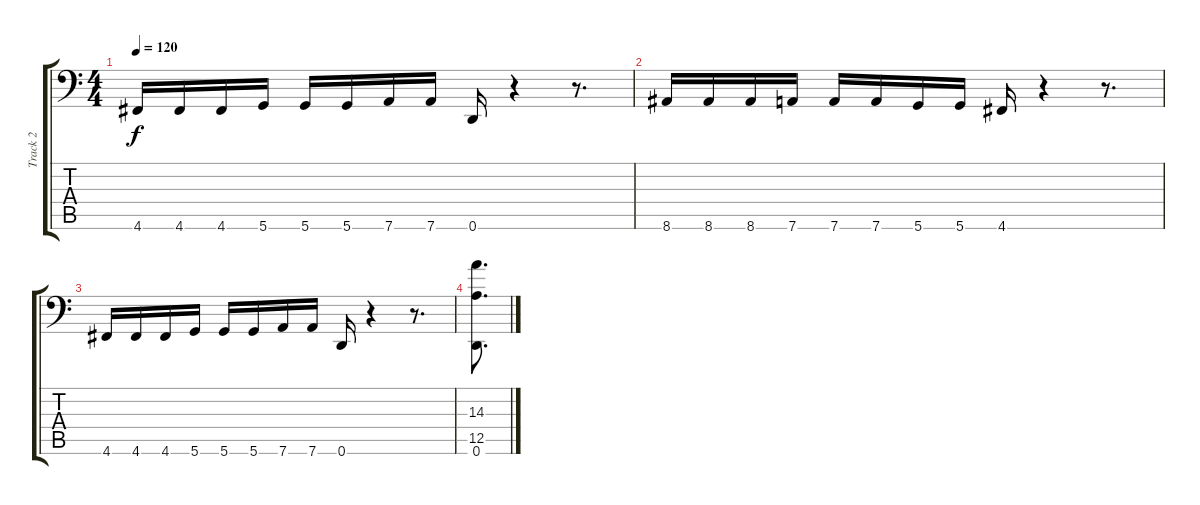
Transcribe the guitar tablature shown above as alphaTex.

\track ("Track 2" "Track 2") {instrument electricbasspick}
\staff {score tabs}
\tuning (C3 G2 G2 D2 A1 D1) {hide}
\ts (4 4)
\tempo 120
\clef f4
\ks c
4.6.16{dy f} 4.6.16 4.6.16 5.6.16 5.6.16 5.6.16 7.6.16 7.6.16 0.6.16 r.4 r.8{d} |
8.6.16 8.6.16 8.6.16 7.6.16 7.6.16 7.6.16 5.6.16 5.6.16 4.6.16 r.4 r.8{d} |
4.6.16 4.6.16 4.6.16 5.6.16 5.6.16 5.6.16 7.6.16 7.6.16 0.6.16 r.4 r.8{d} |
(14.3 12.5 0.6).8{d}
